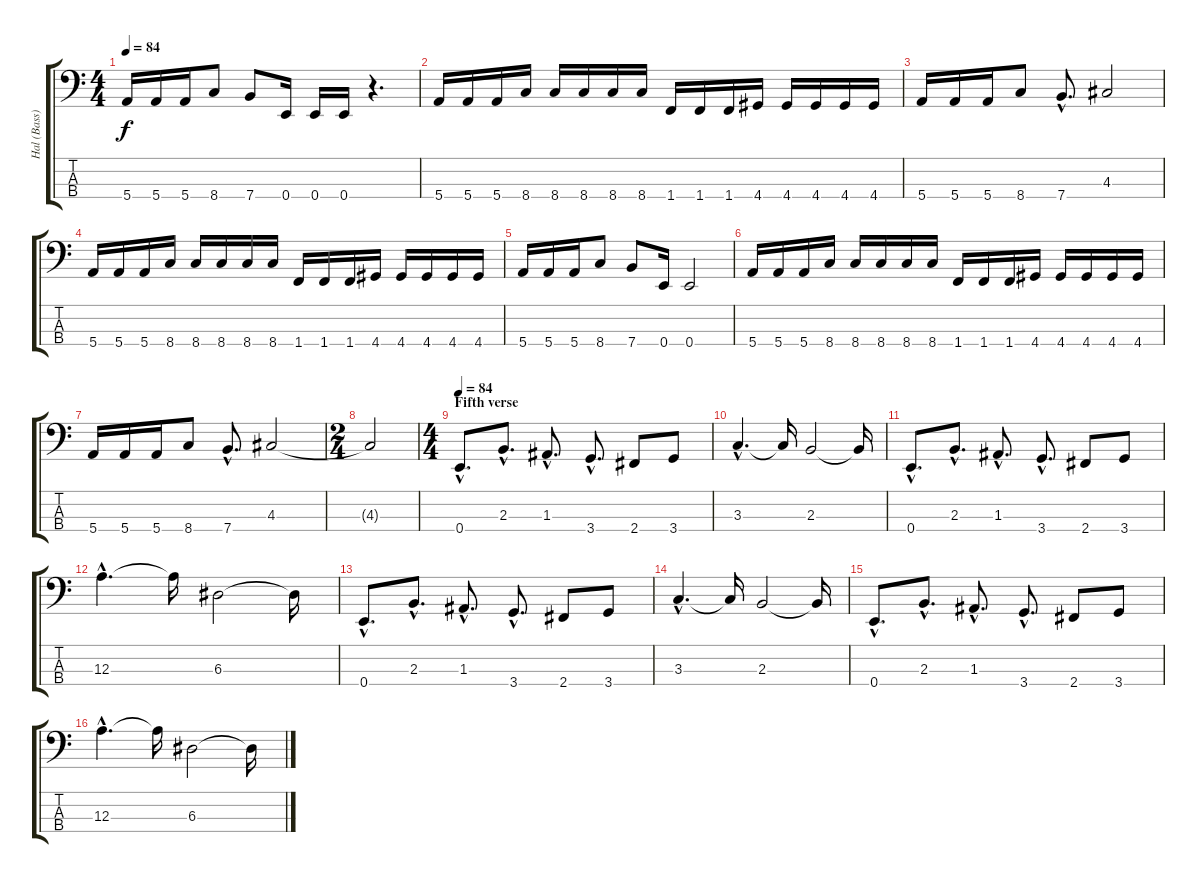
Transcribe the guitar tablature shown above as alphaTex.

\track ("Hal (Bass)" "Hal (Bass)") {instrument electricbassfinger}
\staff {score tabs}
\tuning (G2 D2 A1 E1) {hide}
\ts (4 4)
\tempo 84
\clef f4
\ks c
5.4.16{dy f} 5.4.16 5.4.16 8.4.8 7.4.8 0.4.16 0.4.16 0.4.16 r.4{d} |
5.4.16 5.4.16 5.4.16 8.4.16 8.4.16 8.4.16 8.4.16 8.4.16 1.4.16 1.4.16 1.4.16 4.4.16 4.4.16 4.4.16 4.4.16 4.4.16 |
5.4.16 5.4.16 5.4.16 8.4.8 7.4{hac}.8{d} 4.3.2 |
5.4.16 5.4.16 5.4.16 8.4.16 8.4.16 8.4.16 8.4.16 8.4.16 1.4.16 1.4.16 1.4.16 4.4.16 4.4.16 4.4.16 4.4.16 4.4.16 |
5.4.16 5.4.16 5.4.16 8.4.8 7.4.8 0.4.16 0.4.2 |
5.4.16 5.4.16 5.4.16 8.4.16 8.4.16 8.4.16 8.4.16 8.4.16 1.4.16 1.4.16 1.4.16 4.4.16 4.4.16 4.4.16 4.4.16 4.4.16 |
5.4.16 5.4.16 5.4.16 8.4.8 7.4{hac}.8{d} 4.3.2 |
\ts (2 4)
4.3{t}.2 |
\ts (4 4)
\section ("" "Fifth verse")
\tempo 84
0.4{hac}.8{d} 2.3{hac}.8{d} 1.3{hac}.8{d} 3.4{hac}.8{d} 2.4.8 3.4.8 |
3.3{hac}.4{d} 3.3{t}.16 2.3.2 2.3{t}.16 |
0.4{hac}.8{d} 2.3{hac}.8{d} 1.3{hac}.8{d} 3.4{hac}.8{d} 2.4.8 3.4.8 |
12.3{hac}.4{d} 12.3{t}.16 6.3.2 6.3{t}.16 |
0.4{hac}.8{d} 2.3{hac}.8{d} 1.3{hac}.8{d} 3.4{hac}.8{d} 2.4.8 3.4.8 |
3.3{hac}.4{d} 3.3{t}.16 2.3.2 2.3{t}.16 |
0.4{hac}.8{d} 2.3{hac}.8{d} 1.3{hac}.8{d} 3.4{hac}.8{d} 2.4.8 3.4.8 |
12.3{hac}.4{d} 12.3{t}.16 6.3.2 6.3{t}.16
